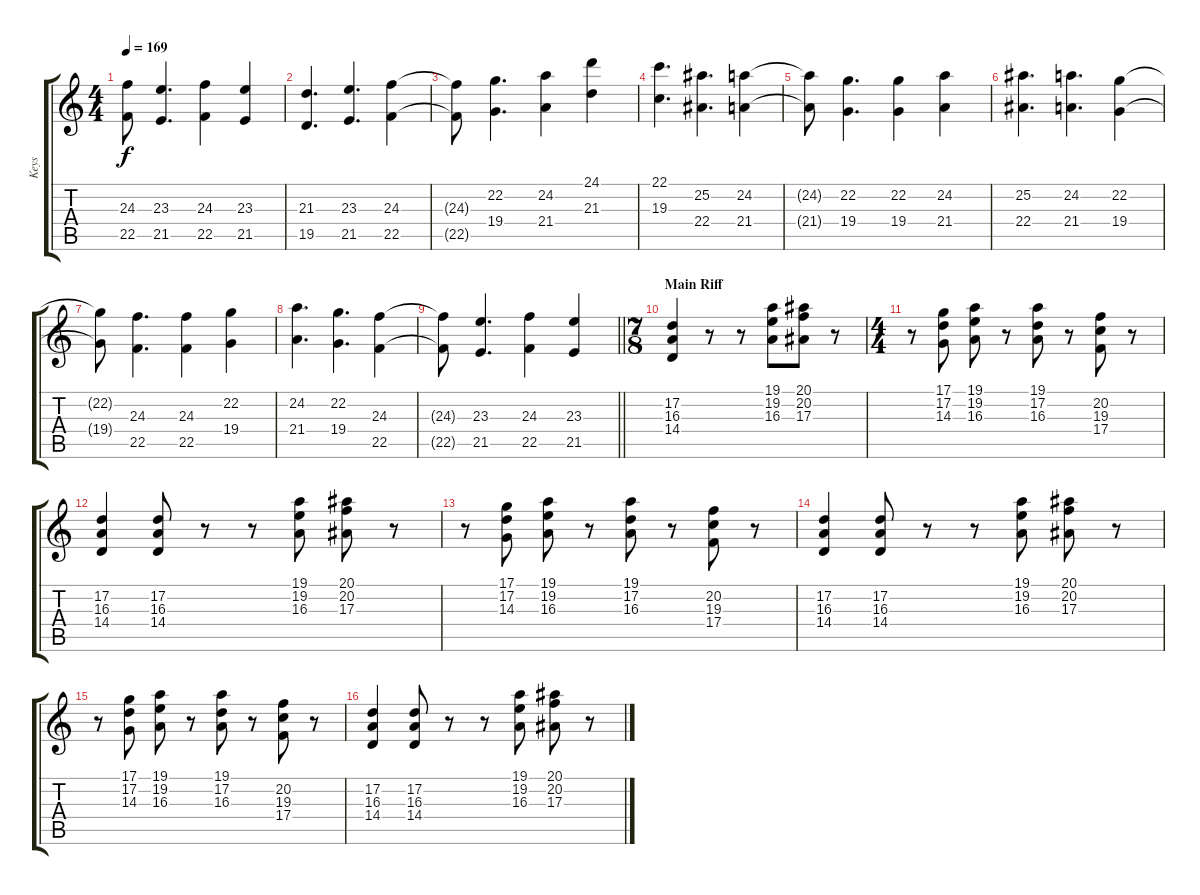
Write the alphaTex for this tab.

\track ("Keys" "Keys") {instrument rockorgan}
\staff {score tabs}
\tuning (D4 A3 F3 C3 G2 D2) {hide}
\ts (4 4)
\tempo 169
\clef g2
\ks c
(24.3{t} 22.5{t}).8{dy f} (23.3 21.5).4{d} (24.3 22.5).4 (23.3 21.5).4 |
(21.3 19.5).4{d} (23.3 21.5).4{d} (24.3 22.5).4 |
(24.3{t} 22.5{t}).8 (22.2 19.4).4{d} (24.2 21.4).4 (24.1 21.3).4 |
(22.1 19.3).4{d} (25.2 22.4).4{d} (24.2 21.4).4 |
(24.2{t} 21.4{t}).8 (22.2 19.4).4{d} (22.2 19.4).4 (24.2 21.4).4 |
(25.2 22.4).4{d} (24.2 21.4).4{d} (22.2 19.4).4 |
(22.2{t} 19.4{t}).8 (24.3 22.5).4{d} (24.3 22.5).4 (22.2 19.4).4 |
(24.2 21.4).4{d} (22.2 19.4).4{d} (24.3 22.5).4 |
\barLineRight lightlight
(24.3{t} 22.5{t}).8 (23.3 21.5).4{d} (24.3 22.5).4 (23.3 21.5).4 |
\ts (7 8)
\section ("" "Main Riff")
(17.2 16.3 14.4).4 r.8 r.8 (19.1 19.2 16.3).8 (20.1 20.2 17.3).8 r.8 |
\ts (4 4)
r.8 (17.1 17.2 14.3).8 (19.1 19.2 16.3).8 r.8 (19.1 17.2 16.3).8 r.8 (20.2 19.3 17.4).8 r.8 |
(17.2 16.3 14.4).4 (17.2 16.3 14.4).8 r.8 r.8 (19.1 19.2 16.3).8 (20.1 20.2 17.3).8 r.8 |
r.8 (17.1 17.2 14.3).8 (19.1 19.2 16.3).8 r.8 (19.1 17.2 16.3).8 r.8 (20.2 19.3 17.4).8 r.8 |
(17.2 16.3 14.4).4 (17.2 16.3 14.4).8 r.8 r.8 (19.1 19.2 16.3).8 (20.1 20.2 17.3).8 r.8 |
r.8 (17.1 17.2 14.3).8 (19.1 19.2 16.3).8 r.8 (19.1 17.2 16.3).8 r.8 (20.2 19.3 17.4).8 r.8 |
(17.2 16.3 14.4).4 (17.2 16.3 14.4).8 r.8 r.8 (19.1 19.2 16.3).8 (20.1 20.2 17.3).8 r.8
